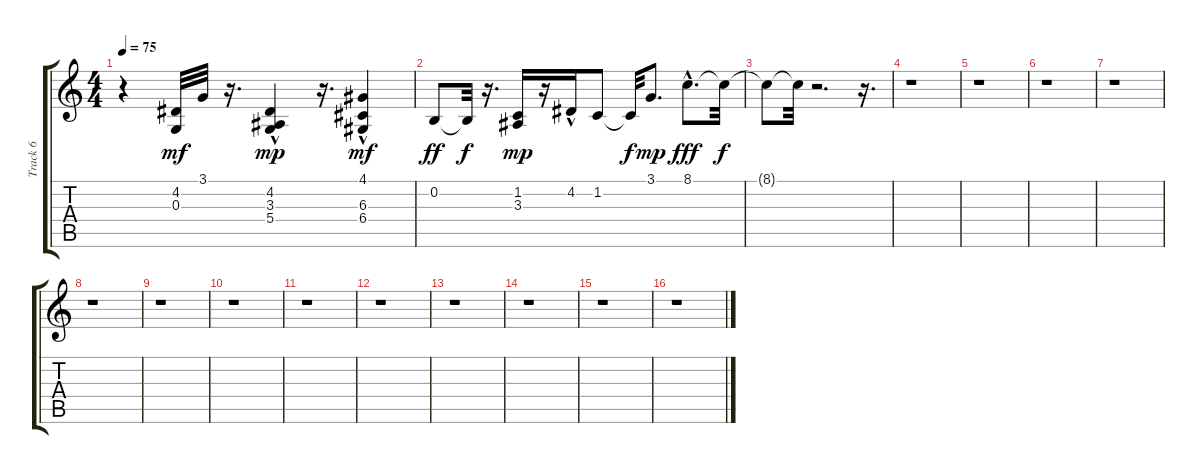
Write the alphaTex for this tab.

\track ("Track 6" "Track 6") {instrument fx7echoes}
\staff {score tabs}
\tuning (E4 B3 G3 D3 A2 E2) {hide}
\ts (4 4)
\tempo 75
\clef g2
\ks c
r.4{dy f} (4.2 0.3).32{dy mf} 3.1.32 r.16{d} (4.2 3.3{hac} 5.4).4{dy mp} r.16{d} (4.1{hac} 6.3 6.4{hac}).4{dy mf} |
0.2.8{dy ff} 0.2{t}.32{dy f} r.16{d} (1.2 3.3).16{dy mp} r.16 4.2{hac}.16 1.2.8 1.2{t}.32{dy f} 3.1.8{d dy mp} 8.1{hac}.8{d dy fff} 8.1{t}.32{dy f} |
8.1{t}.8 8.1{t}.32 r.2{d} r.16{d} |
r.1 |
r.1 |
r.1 |
r.1 |
r.1 |
r.1 |
r.1 |
r.1 |
r.1 |
r.1 |
r.1 |
r.1 |
r.1
